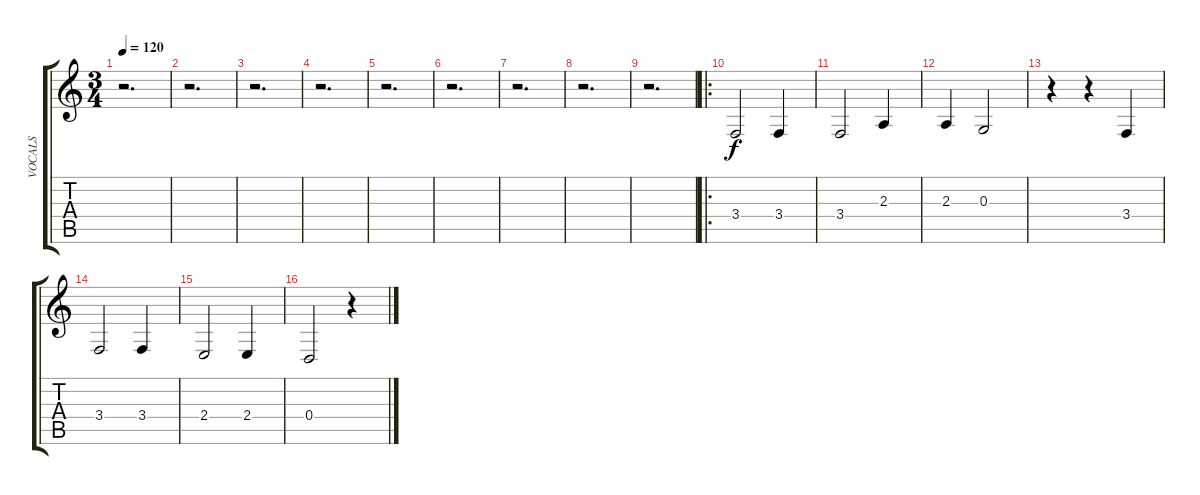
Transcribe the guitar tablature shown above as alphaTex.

\track ("VOCALS" "VOCALS") {instrument trombone}
\staff {score tabs}
\tuning (E4 B3 G3 D3 A2 E2) {hide}
\ts (3 4)
\tempo 120
\clef g2
\ks c
r.2{d dy f} |
r.2{d} |
r.2{d} |
r.2{d} |
r.2{d} |
r.2{d} |
r.2{d} |
r.2{d} |
r.2{d} |
\ro
3.4.2 3.4.4 |
3.4.2 2.3.4 |
2.3.4 0.3.2 |
r.4 r.4 3.4.4 |
3.4.2 3.4.4 |
2.4.2 2.4.4 |
0.4.2 r.4
